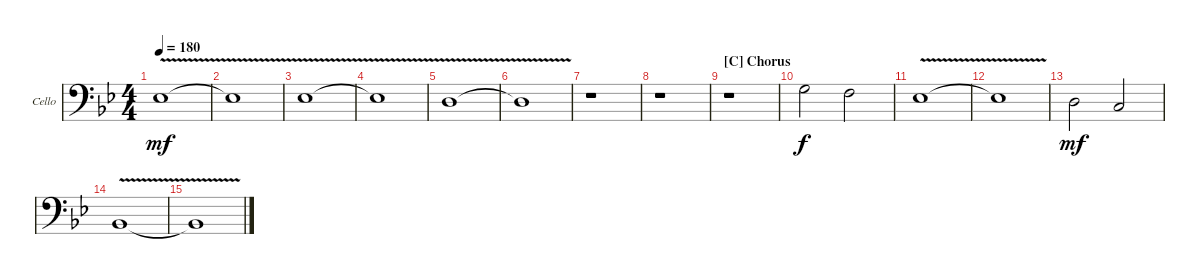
\defaultSystemsLayout 4
\bracketExtendMode groupsimilarinstruments
\firstSystemTrackNameOrientation horizontal
\otherSystemsTrackNameOrientation horizontal
\track ("Cello" "Cello") {instrument cello}
\staff {score}
\tuning (A3 D3 G2 C2)
\ts (4 4)
\tempo 180
\clef f4
\scale
0.333333
\ks bb
1.2{v t}.1{dy mf} |
\scale
0.333333 1.2{v t}.1 |
\scale
0.333333 1.2{v}.1 |
\scale
0.333333 1.2{v t}.1 |
\scale
0.333333 0.2{v}.1 |
\scale
0.333333 0.2{v t}.1 |
\scale
0.333333 r.1 |
\scale
0.333333 r.1 |
\section ("C" "Chorus")
\scale
0.333333 r.1 |
\scale
0.333333 5.2.2{dy f} 3.2.2 |
\scale
0.333333 1.2{v}.1 |
\scale
0.333333 1.2{v t}.1 |
\scale
0.333333 0.2.2{dy mf} 5.3.2 |
\scale
0.333333 3.3{v}.1 |
\scale
0.333333 3.3{v t}.1 |
\scale
0.333333
